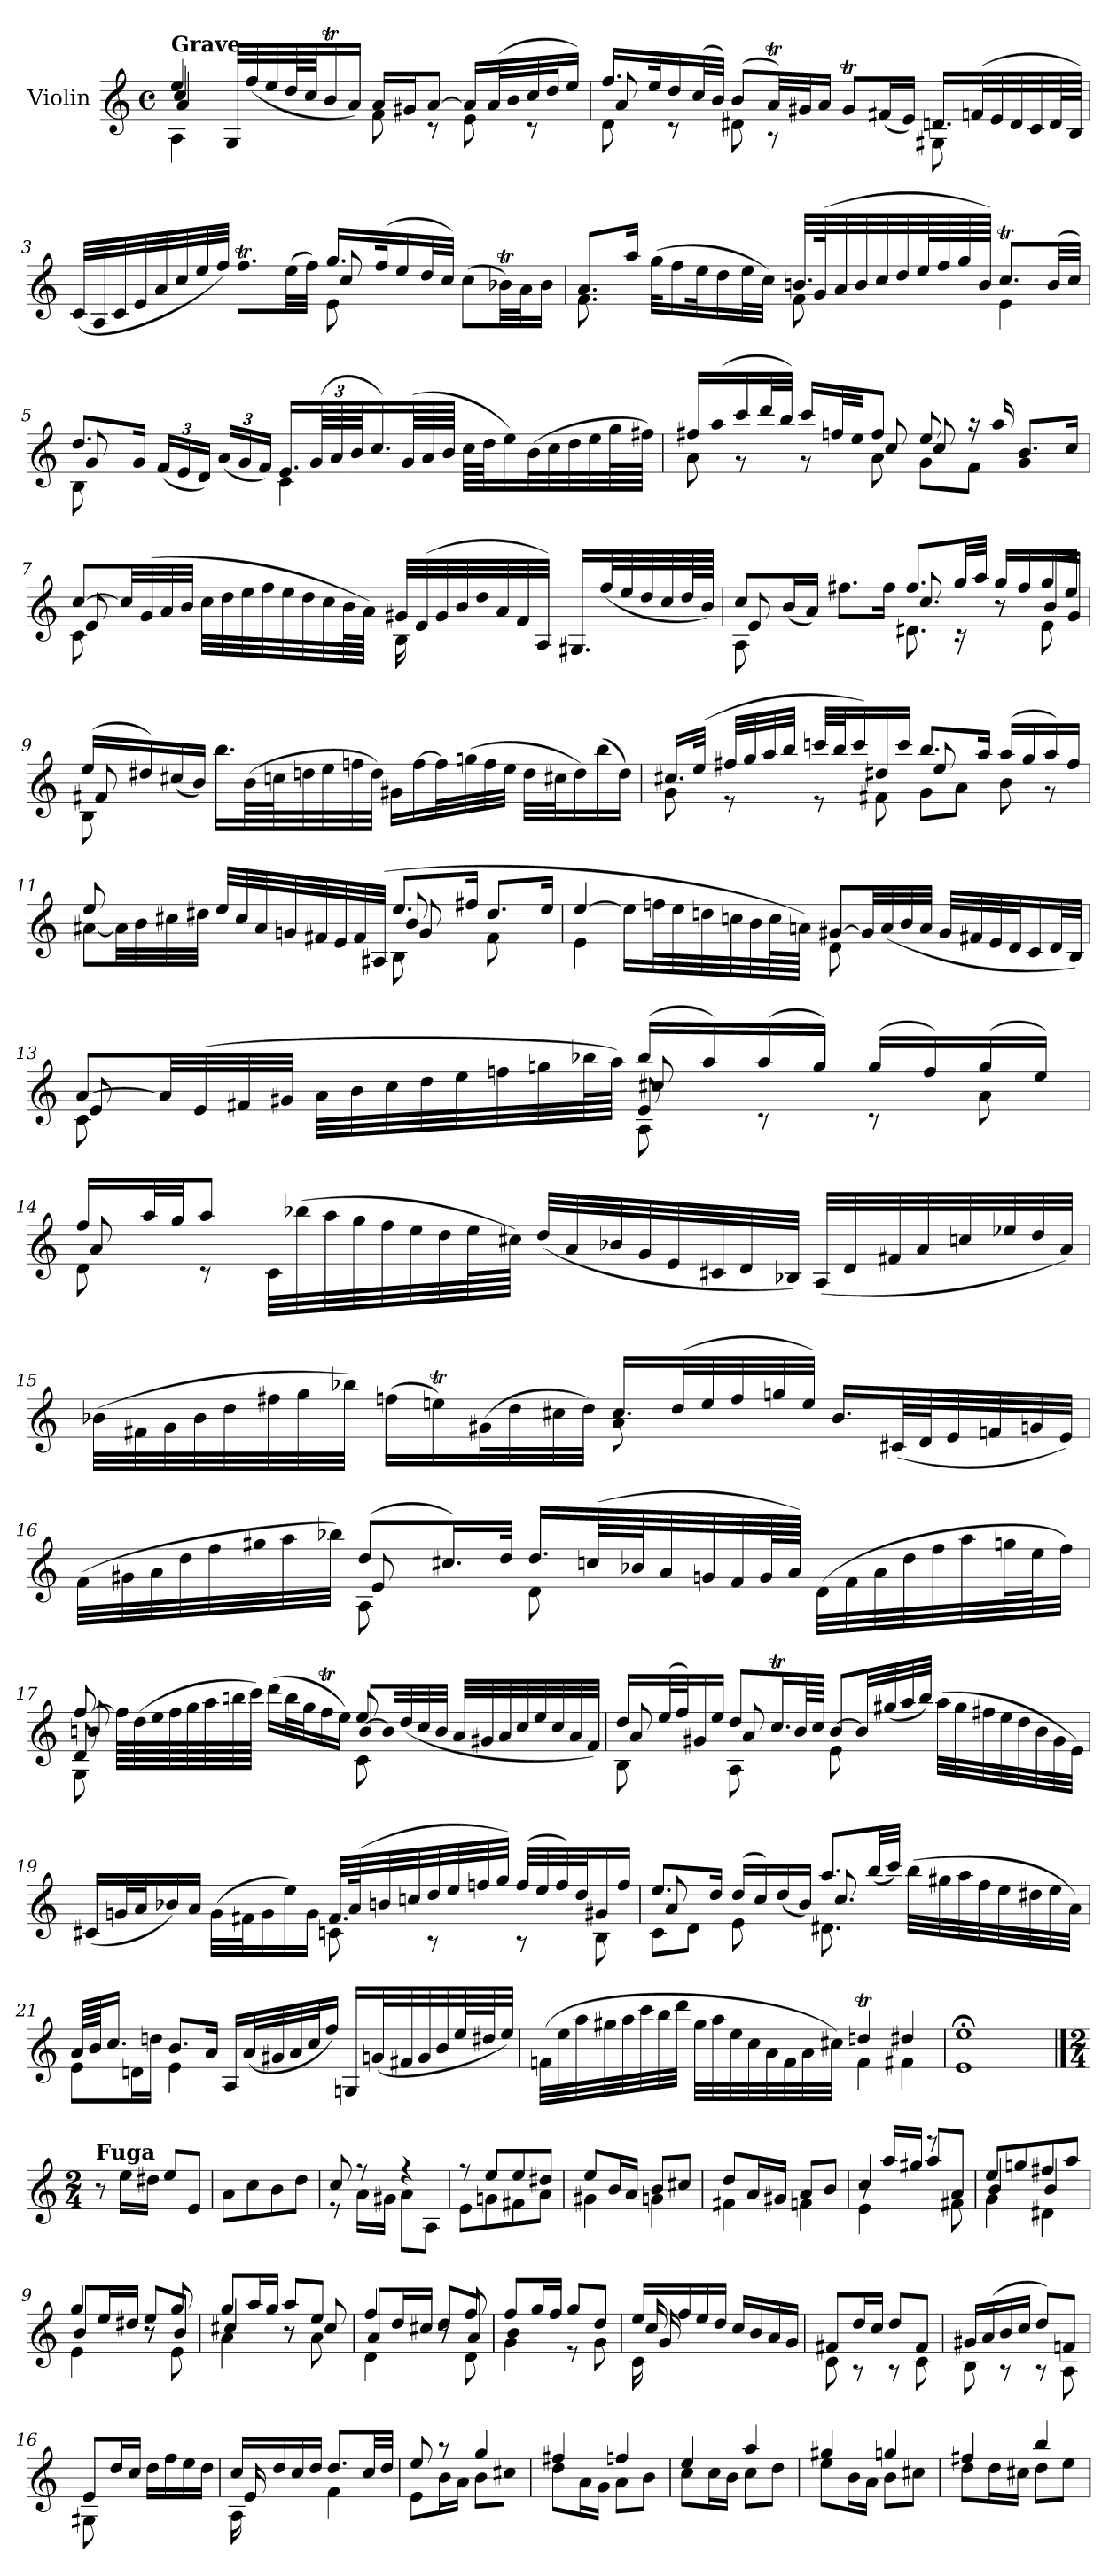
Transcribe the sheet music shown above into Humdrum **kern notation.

**kern
*part1
*staff1
*I"Violin
*I'Vln.
*clefG2
*k[]
*M4/4
*met(c)
=1
*^
*	*^
*	*	*^
!LO:TX:a:B:t=Grave	!	!	!
4ee/	4A\	4cc/	4a/
32G/LLL	4ryy	4ryy	4ryy
(<32ff/	.	.	.
32ee/	.	.	.
64dd/L	.	.	.
64cc/JJ	.	.	.
16bt/	.	.	.
16a/JJ)	.	.	.
16a/LL	8f\	2ryy	2ryy
16g#X/J	.	.	.
[8a/J	8r	.	.
16a/LL]	8e\	.	.
(>32a/L	.	.	.
32b/	.	.	.
32cc/	8r	.	.
32dd/J	.	.	.
16ee/JJ)	.	.	.
*	*	*v	*v
=2	=2	=2
16.ff/LL	8d\	8a/
32ee/K	.	.
16dd/	8r	8ryy
(>32cc/L	.	.
32b/JJJ)	.	.
(>8b/L	8d#X\	4ryy
32aT/LL)	8r	.
32g#X/J	.	.
16a/JJ	.	.
8g#t/L	4ryy	2ryy
(<16f#X/L	.	.
16e/JJ)	.	.
16.dn/LL	8G#X\	.
(>32fn/L	.	.
32e/	8ryy	.
32d/	.	.
32c/	.	.
64d/L	.	.
64B/JJJJ)	.	.
=3	=3	=3
(<32c/LLL	2ryy	2ryy
32A/	.	.
32c/	.	.
32e/	.	.
32a/	.	.
32cc/	.	.
32ee/	.	.
32ff/JJJ)	.	.
8.ffT\L	.	.
(>32ee\LL	.	.
32ff\JJJ)	.	.
16.gg/LL	8e\	8cc/
(>32ff/K	.	.
16ee/	8ryy	8ryy
32dd/L	.	.
32cc/JJJ)	.	.
(<8cc\L	4ryy	4ryy
32b-XT\LL)	.	.
32a\J	.	.
16b-\JJ	.	.
*	*v	*v
=4	=4
8.a/L	8.f\
16aa/Jk	16ryy
(>32gg\KLL	4ryy
16ff\	.
32ee\K	.
16dd\	.
32ee\L	.
32cc\JJJ)	.
32.bn/LLL	8f\
(>64g/K	.
32a/	.
32b/	.
32cc/	8ryy
32dd/	.
64ee/L	.
64ff/	.
64gg/	.
64b/JJJJ)	.
8.ccT/L	4e\
(>32b/LL	.
32cc/JJJ)	.
=5	=5
*	*^
8.dd/L	8B\	8g/
.	8ryy	8ryy
16g/Jk	.	.
*Xbrackettup	*	*
(<24f/LL	4ryy	4ryy
24e/	.	.
24d/JJ)	.	.
(<24a/LL	.	.
24g/	.	.
24f/JJ)	.	.
16.e/LL	4c\	2ryy
*brackettup	*	*
(<96g/LL	.	.
96a/	.	.
96b/JJ	.	.
16.cc/)	.	.
*Xtuplet	*	*
(>96g/LL	.	.
96a/	.	.
96b/JJJJ	.	.
64cc\LLLL	4ryy	.
64dd\JJ	.	.
16ee\)	.	.
(>32b\L	.	.
32cc\	.	.
32dd\	.	.
32ee\	.	.
64gg\L	.	.
64ff#X\JJJJ)	.	.
=6	=6	=6
16ff#X/LL	8a\	4ryy
(>16aa/	.	.
16ccc/	8r	.
32ddd/L	.	.
32bb/JJJ)	.	.
16ccc/LL	8r	8ryy
32ffn/L	.	.
32ee/JJ	.	.
8ff/J	8a\	8cc/
8ee/	8g\L	8cc/
16r	8f\J	8ryy
16aa/	.	.
8.b/L	4g\	4ryy
16cc/Jk	.	.
=7	=7	=7
[8cc/L	8c\	8e/
32cc/LL]	8ryy	8ryy
(>32g/	.	.
32a/	.	.
32b/JJJ	.	.
32cc\LLL	4ryy	4ryy
32dd\	.	.
32ee\	.	.
32ff\	.	.
32ee\	.	.
32dd\	.	.
32cc\	.	.
64b\L	.	.
64a\JJJJ)	.	.
32g#X/LLL	16B\	2ryy
(>32e/	.	.
32g#/	16ryy	.
32b/	.	.
32dd/	8ryy	.
32a/	.	.
32f/	.	.
32A/JJJ)	.	.
16.G#X/LL	4ryy	.
(<32ff/L	.	.
32ee/	.	.
32dd/	.	.
32cc/	.	.
64dd/L	.	.
64b/JJJJ)	.	.
=8	=8	=8
8cc/L	8A\	8e/
(<16b/L	8ryy	8ryy
16a/JJ)	.	.
8.ff#X\L	4ryy	4ryy
16ff#\Jk	.	.
8.ff#/L	8.d#X\	8.cc/
32gg/LL	16r	16ryy
32aa/JJJ	.	.
16gg/LL	8r	8r
16ff#/	.	.
16gg/	8e\	16b/LL
16ee/JJ	.	16g/JJ
=9	=9	=9
(>16ee/LL	8B\	8f#X/
16dd#X/)	.	.
(<16cc#X/	8ryy	8ryy
16b/JJ)	.	.
16.bb\LL	4ryy	4ryy
(>64b\LL	.	.
64ccn\J	.	.
32ddn\	.	.
32ee\	.	.
32ffn\	.	.
32dd\JJJ)	.	.
16g#X\LL	2ryy	2ryy
[16ff\	.	.
32ff\L]	.	.
(>32ggn\	.	.
32ff\	.	.
32ee\JJJ	.	.
32dd\LLL	.	.
32cc#X\J	.	.
16dd\)	.	.
(>16bb\	.	.
16dd\JJ)	.	.
=10	=10	=10
16.cc#X/LL	8g\	2ryy
(>32ee/JJk	.	.
32ff#X/LLL	8r	.
32gg/	.	.
32aa/	.	.
32bb/JJJ	.	.
32cccn/LLL	8r	.
32bb/J	.	.
16ccc/)	.	.
16dd#X/	8f#X\	.
16ccc/JJ	.	.
8.bb/L	8g\L	8ee/
.	8a\J	8ryy
16aa/Jk	.	.
(>16aa/LL	8b\	4ryy
16gg/	.	.
16aa/)	8r	.
16ff#/JJ	.	.
=11	=11	=11
*	*	*^
8ee/	[8a#X\L	2ryy	2ryy
8ryy	32a#\LL]	.	.
.	(>32b\	.	.
.	32cc#X\	.	.
.	32dd#X\JJJ	.	.
32ee/LLL	4ryy	.	.
32cc#/	.	.	.
32a#/	.	.	.
32gn/	.	.	.
32f#X/	.	.	.
32e/	.	.	.
32f#/	.	.	.
(32A#X/JJJ	.	.	.
8.ee/L	8B\	8b/	8g/
.	8ryy	8ryy	8ryy
16ff#X/Jk	.	.	.
8.dd#/L	8f#\	4ryy	4ryy
.	8ryy	.	.
16ee/Jk	.	.	.
*	*v	*v	*v
=12	=12
[4ee/	4e\
16ee\LL]	4ryy
32ffn\L	.
32ee\	.
32ddn\	.
32ccn\	.
32b\	.
64cc\L	.
64an\JJJJ)	.
[8g#X/L	8d\
32g#/LL]	8ryy
(<32a/	.
32b/	.
32a/JJJ	.
32g#/LLL	4ryy
32f#X/	.
32e/	.
32d/J	.
16c/	.
32d/L	.
32B/JJJ)	.
=13	=13
*^	*^
[8a/L	8c\	8e/	2ryy
32a/LL]	8ryy	8ryy	.
(>32e/	.	.	.
32f#X/	.	.	.
32g#X/JJJ	.	.	.
32a\LLL	4ryy	4ryy	.
32b\	.	.	.
32cc\	.	.	.
32dd\	.	.	.
32ee\	.	.	.
32ffn\	.	.	.
32ggn\	.	.	.
64bb-X\L	.	.	.
64aa\JJJJ)	.	.	.
(>16bb-/LL	8A\	8cc#X/	8e/
16aa/)	.	.	.
(>16aa/	8r	8ryy	8ryy
16gg/JJ)	.	.	.
(>16gg/LL	8r	4ryy	4ryy
16ff/)	.	.	.
(>16gg/	8a\	.	.
16ee/JJ)	.	.	.
*	*	*v	*v
=14	=14	=14
16ff/LL	8d\	8a/
32aa/L	.	.
32gg/JJ	.	.
8aa/J	8r	8ryy
32c\LLL	4ryy	4ryy
(>32bb-X\	.	.
32aa\	.	.
32gg\	.	.
32ff\	.	.
32ee\	.	.
32dd\	.	.
64ee\L	.	.
64cc#X\JJJJ)	.	.
(<32dd/LLL	2ryy	2ryy
32a/	.	.
32b-X/	.	.
32g/	.	.
32e/	.	.
32c#X/	.	.
32d/	.	.
32B-X/JJJ)	.	.
(<32A/LLL	.	.
32d/	.	.
32f#X/	.	.
32a/	.	.
32ccn/	.	.
32ee-X/	.	.
32dd/	.	.
32a/JJJ)	.	.
*	*v	*v
=15	=15
(>32b-X\LLL	2ryy
32f#X\	.
32g\	.
32b-\	.
32dd\	.
32ff#X\	.
32gg\	.
32bb-X\JJJ)	.
(>16ffn\LL	.
16eent\)	.
(>32g#X\L	.
32dd\	.
32cc#X\	.
32dd\JJJ)	.
16.cc#/LL	8a\
(>32dd/L	.
32ee/	8ryy
32ff/	.
32ggn/	.
32ee/JJJ)	.
16.b-/LL	4ryy
(<64c#X/LL	.
64d/J	.
32e/	.
32fn/	.
32gn/	.
32e/JJJ)	.
=16	=16
*	*^
(>32f\LLL	4ryy	4ryy
32g#X\	.	.
32a\	.	.
32dd\	.	.
32ff\	.	.
32gg#X\	.	.
32aa\	.	.
32bb-X\JJJ)	.	.
(>8dd/L	8A\	8e/
16.cc#X/L)	8ryy	8ryy
32dd/JJk	.	.
16.dd/LL	8d\	2ryy
(>64ccn/LL	.	.
64b-X/J	.	.
32a/	8ryy	.
32gn/	.	.
32f/	.	.
64g/L	.	.
64a/JJJJ)	.	.
(>32d\LLL	4ryy	.
32f\	.	.
32a\	.	.
32dd\	.	.
32ff\	.	.
32aa\	.	.
64ggn\L	.	.
64ee\J	.	.
32ff\JJJ)	.	.
=17	=17	=17
*	*	*^
[8ff/	8G\	8bn/	8d/
64ff\LLLL]	8ryy	8ryy	8ryy
(>64dd\	.	.	.
64ee\	.	.	.
64ff\	.	.	.
64gg\	.	.	.
64aa\	.	.	.
64bbn\	.	.	.
64ccc\JJJJ)	.	.	.
(>16ddd\LL	4ryy	4ryy	4ryy
32bb\L	.	.	.
32gg\J	.	.	.
16ffT\	.	.	.
16ee\JJ)	.	.	.
8ee/	8c\	[8b/L	2ryy
8ryy	8ryy	32b/LL]	.
.	.	(<32dd/	.
.	.	32cc/	.
.	.	32b/JJJ	.
4ryy	4ryy	32a/LLL	.
.	.	32g#X/	.
.	.	32a/	.
.	.	32cc/	.
.	.	32ee/	.
.	.	32cc/	.
.	.	32a/	.
.	.	32f/JJJ)	.
*	*	*v	*v
=18	=18	=18
16dd/LL	8B\	8a/
(>32ee/L	.	.
32ff/J)	.	.
16g#X/	8ryy	8ryy
16ee/JJ	.	.
8dd/L	8A\	8a/
16.ccT/L	8ryy	8ryy
64b/LL	.	.
64cc/JJJJ	.	.
[8b/L	8e\	2ryy
32b/LL]	8ryy	.
(<32gg#X/	.	.
32aa/	.	.
32bb/JJJ)	.	.
(>32aa\LLL	4ryy	.
32gg#\	.	.
32ff#X\	.	.
32ee\	.	.
32dd\	.	.
32b\	.	.
32g#\	.	.
32e\JJJ)	.	.
*	*v	*v
=19	=19
(<16c#X/LL	2ryy
32gn/L	.
32a/J	.
16b-X/)	.
16a/JJ	.
(<32g\LLL	.
32f#X\J	.
16g\	.
16ee\)	.
16g\JJ	.
32.f#/LLL	8cn\
(>64a/K	.
32bn/	.
32ccn/	.
32dd/	8r
32ee/	.
32ffn/	.
32gg/JJJ)	.
(>32ff/LLL	8r
32ee/	.
32ff/)	.
32dd/J	.
16g#X/	8B\
16ff/JJ	.
=20	=20
*	*^
8.ee/L	8c\L	8a/
.	8d\J	8ryy
16dd/Jk	.	.
(>16dd/LL	8e\	4ryy
16cc/)	.	.
(<16dd/	8ryy	.
16b/JJ)	.	.
8.aa/L	8.d#X\	8.cc/
(<32bb/LL	16ryy	16ryy
32ccc/JJJ)	.	.
(>32bb\LLL	4ryy	4ryy
32gg#X\	.	.
32aa\	.	.
32ff\	.	.
32ee\	.	.
32dd#X\	.	.
32ee\	.	.
32a\JJJ)	.	.
*	*v	*v
=21	=21
64a/LLLL	8e\L
64b/JJ	.
16.cc/JJ	.
8ryy	16dn\L
.	16ddn\JJ
8.b/L	4e\
16a/Jk	.
16A/LL	2ryy
(<32a/L	.
32g#X/	.
32a/	.
32cc/J	.
16ff/JJ)	.
16Gn/LL	.
(<32gn/L	.
32f#X/	.
32g/	.
32b/	.
64ee/L	.
64dd#X/J	.
32ee/JJJ)	.
=22	=22
(>32fn\LLL	2ryy
32ee\	.
32aa\	.
32gg#X\	.
32aa\	.
32ccc\	.
32bb\	.
32ddd\JJJ	.
32gg#\LLL	.
32aa\	.
32ee\	.
32cc\	.
32a\	.
32f\	.
32a\	.
32cc#X\JJJ)	.
4ddnT/	4f\
4dd#X/	4f#XTTT\
*v	*v
=23
1e;< 1ee;<
==1
*M2/4
!LO:TX:a:B:t=Fuga
8r
16ee\LL
16dd#X\JJ
8ee/L
8e/J
=2
8a\L
8cc\
8b\
8dd\J
=3
*^
8cc/	8r
8r	16a\LL
.	16g#X\JJ
4r	8a\L
.	8A\J
=4	=4
8r	8e\L
8ee/L	8gn\
8ee/	8f#X\
8dd#X/J	8a\J
=5	=5
8ee/L	4g#X\
16b/L	.
16a/JJ	.
8b/L	4gn\
8cc#X/J	.
=6	=6
8dd/L	4f#X\
16a/L	.
16g#X/JJ	.
8a/L	4fn\
8b/J	.
=7	=7
*	*^
4cc/	4e\	8r
.	.	16aa/LL
.	.	16gg#X/JJ
4ryy	8r	8aa/L
.	8f#X\	8a/J
=8	=8	=8
8ee/L	4g\	4b/
8ggn/	.	.
8ff#X/	4d#X\	4b/
8aa/J	.	.
=9	=9	=9
4gg/	4e\	8b/L
.	.	16ee/L
.	.	16dd#X/JJ
8r	8r	8ee/L
8gg/	8e\	8b/J
=10	=10	=10
8gg/L	4a\	4cc#X/
16aa/L	.	.
16gg/JJ	.	.
8aa/L	8r	8r
8ee/J	8a\	8cc#/
=11	=11	=11
4ff/	4d\	8a/L
.	.	16dd/L
.	.	16cc#X/JJ
8r	8r	8dd/L
8ff/	8d\	8a/J
=12	=12	=12
8ff/L	4g\	4b/
16gg/L	.	.
16ff/JJ	.	.
8gg/L	8r	4ryy
8dd/J	8g\	.
=13	=13	=13
*	*	*^
16ee/LL	16c\	16cc/	16g/
16ff/	16ryy	16ryy	16ryy
16ee/	8ryy	8ryy	8ryy
16dd/JJ	.	.	.
16cc/LL	4ryy	4ryy	4ryy
16b/	.	.	.
16a/	.	.	.
16g/JJ	.	.	.
*	*v	*v	*v
=14	=14
8f#X/L	8c\
16dd/L	8r
16cc/JJ	.
8dd/L	8r
8f#/J	8c\
=15	=15
16g#X/LL	8B\
(>16a/	.
16b/	8r
16cc/JJ	.
8dd/L)	8r
8fn/J	8A\
=16	=16
8e/L	8G#X\
16dd/L	8ryy
16cc/JJ	.
16dd\LL	4ryy
16ff\	.
16ee\	.
16dd\JJ	.
=17	=17
*	*^
16cc/LL	16A\	16e/
16dd/	16ryy	16ryy
16cc/	8ryy	8ryy
16dd/JJ	.	.
8.dd/L	4f\	4ryy
32cc/LL	.	.
32dd/JJJ	.	.
*	*v	*v
=18	=18
8ee/	8e\L
8r	16b\L
.	16a\JJ
4gg/	8b\L
.	8cc#X\J
=19	=19
4ff#X/	8dd\L
.	16a\L
.	16g\JJ
4ffn/	8a\L
.	8b\J
=20	=20
4ee/	8cc\L
.	16cc\L
.	16b\JJ
4aa/	8cc\L
.	8dd\J
=21	=21
4gg#X/	8ee\L
.	16b\L
.	16a\JJ
4ggn/	8b\L
.	8cc#X\J
=22	=22
4ff#X/	8dd\L
.	16dd\L
.	16cc#X\JJ
4bb/	8dd\L
.	8ee\J
*v	*v
=
*-
